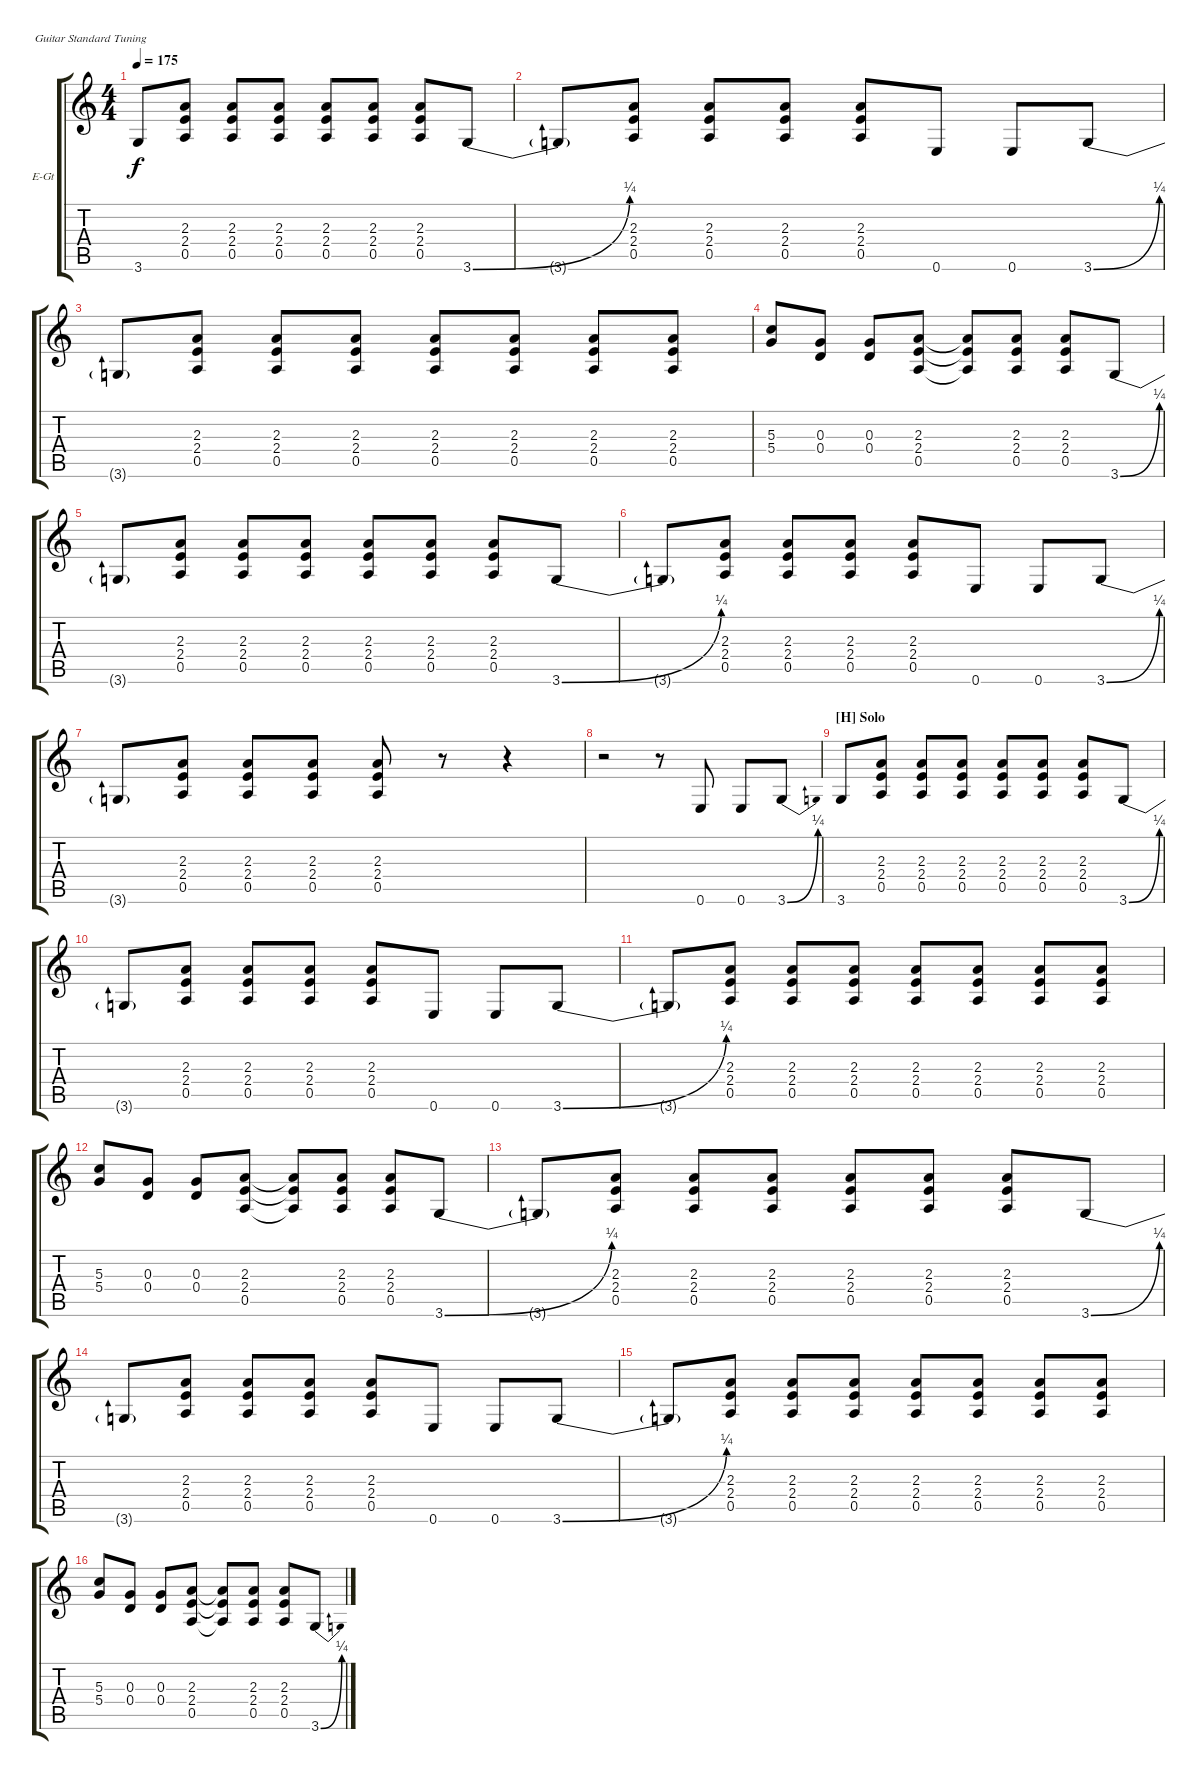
\defaultSystemsLayout 4
\bracketExtendMode groupsimilarinstruments
\firstSystemTrackNameOrientation horizontal
\otherSystemsTrackNameOrientation horizontal
\track ("Guitar" "E-Gt") {instrument distortionguitar}
\staff {score tabs}
\tuning (E4 B3 G3 D3 A2 E2)
\ts (4 4)
\tempo 175
\clef g2
\scale
1.03909
\ks c
3.6{t}.8{dy f} (0.5 2.4 2.3).8 (0.5 2.4 2.3).8 (0.5 2.4 2.3).8 (0.5 2.4 2.3).8 (0.5 2.4 2.3).8 (0.5 2.4 2.3).8 3.6{be (bend 0 0 19.8 1)}.8 |
\scale
0.960908 3.6{t}.8 (0.5 2.4 2.3).8 (0.5 2.4 2.3).8 (0.5 2.4 2.3).8 (0.5 2.4 2.3).8 0.6.8 0.6.8 3.6{be (bend 0 0 24 1)}.8 |
\scale
1.03909 3.6{t}.8 (0.5 2.4 2.3).8 (0.5 2.4 2.3).8 (0.5 2.4 2.3).8 (0.5 2.4 2.3).8 (0.5 2.4 2.3).8 (0.5 2.4 2.3).8 (0.5 2.4 2.3).8 |
\scale
0.960908 (5.4 5.3).8 (0.3 0.4).8 (0.4 0.3).8 (0.5 2.4 2.3).8 (0.5{t} 2.4{t} 2.3{t}).8 (0.5 2.4 2.3).8 (0.5 2.4 2.3).8 3.6{be (bend 0 0 22.8 1)}.8 |
\scale
1.06936 3.6{t}.8 (0.5 2.4 2.3).8 (0.5 2.4 2.3).8 (0.5 2.4 2.3).8 (0.5 2.4 2.3).8 (0.5 2.4 2.3).8 (0.5 2.4 2.3).8 3.6{be (bend 0 0 19.8 1)}.8 |
\scale
0.930643 3.6{t}.8 (0.5 2.4 2.3).8 (0.5 2.4 2.3).8 (0.5 2.4 2.3).8 (0.5 2.4 2.3).8 0.6.8 0.6.8 3.6{be (bend 0 0 24 1)}.8 |
\scale
1.03909 3.6{t}.8 (0.5 2.4 2.3).8 (0.5 2.4 2.3).8 (0.5 2.4 2.3).8 (0.5 2.4 2.3).8 r.8 r.4 |
\scale
0.960908 r.2 r.8 0.6.8 0.6.8 3.6{be (bend 0 0 20.4 1)}.8 |
\section ("H" "Solo")
\scale
1.03909 3.6.8 (0.5 2.4 2.3).8 (0.5 2.4 2.3).8 (0.5 2.4 2.3).8 (0.5 2.4 2.3).8 (0.5 2.4 2.3).8 (0.5 2.4 2.3).8 3.6{be (bend 0 0 19.8 1)}.8 |
\scale
0.960908 3.6{t}.8 (0.5 2.4 2.3).8 (0.5 2.4 2.3).8 (0.5 2.4 2.3).8 (0.5 2.4 2.3).8 0.6.8 0.6.8 3.6{be (bend 0 0 24 1)}.8 |
\scale
1.03909 3.6{t}.8 (0.5 2.4 2.3).8 (0.5 2.4 2.3).8 (0.5 2.4 2.3).8 (0.5 2.4 2.3).8 (0.5 2.4 2.3).8 (0.5 2.4 2.3).8 (0.5 2.4 2.3).8 |
\scale
0.960908 (5.4 5.3).8 (0.3 0.4).8 (0.4 0.3).8 (0.5 2.4 2.3).8 (0.5{t} 2.4{t} 2.3{t}).8 (0.5 2.4 2.3).8 (0.5 2.4 2.3).8 3.6{be (bend 0 0 22.8 1)}.8 |
\scale
1.03909 3.6{t}.8 (0.5 2.4 2.3).8 (0.5 2.4 2.3).8 (0.5 2.4 2.3).8 (0.5 2.4 2.3).8 (0.5 2.4 2.3).8 (0.5 2.4 2.3).8 3.6{be (bend 0 0 19.8 1)}.8 |
\scale
0.960908 3.6{t}.8 (0.5 2.4 2.3).8 (0.5 2.4 2.3).8 (0.5 2.4 2.3).8 (0.5 2.4 2.3).8 0.6.8 0.6.8 3.6{be (bend 0 0 24 1)}.8 |
\scale
1.03909 3.6{t}.8 (0.5 2.4 2.3).8 (0.5 2.4 2.3).8 (0.5 2.4 2.3).8 (0.5 2.4 2.3).8 (0.5 2.4 2.3).8 (0.5 2.4 2.3).8 (0.5 2.4 2.3).8 |
\scale
0.960908 (5.4 5.3).8 (0.3 0.4).8 (0.4 0.3).8 (0.5 2.4 2.3).8 (0.5{t} 2.4{t} 2.3{t}).8 (0.5 2.4 2.3).8 (0.5 2.4 2.3).8 3.6{be (bend 0 0 22.8 1)}.8
